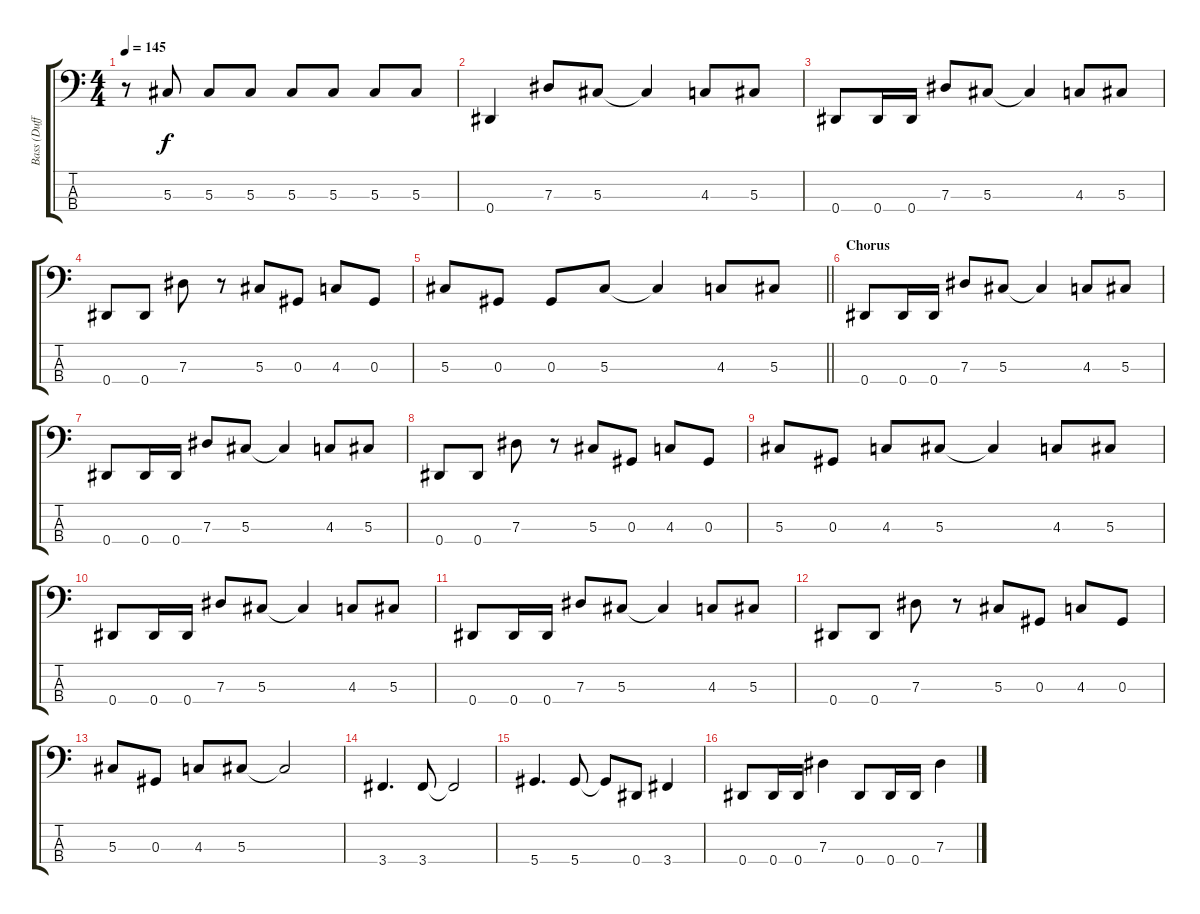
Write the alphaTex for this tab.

\track ("Bass (Duff)" "Bass (Duff") {instrument electricbasspick}
\staff {score tabs}
\tuning (Gb2 Db2 Ab1 Eb1) {hide}
\ts (4 4)
\tempo 145
\clef f4
\ks c
r.8{dy f} 5.3.8 5.3.8 5.3.8 5.3.8 5.3.8 5.3.8 5.3.8 |
0.4.4 7.3.8 5.3.8 5.3{t}.4 4.3.8 5.3.8 |
0.4.8 0.4.16 0.4.16 7.3.8 5.3.8 5.3{t}.4 4.3.8 5.3.8 |
0.4.8 0.4.8 7.3.8 r.8 5.3.8 0.3.8 4.3.8 0.3.8 |
\barLineRight lightlight
5.3.8 0.3.8 0.3.8 5.3.8 5.3{t}.4 4.3.8 5.3.8 |
\section ("" "Chorus")
0.4.8 0.4.16 0.4.16 7.3.8 5.3.8 5.3{t}.4 4.3.8 5.3.8 |
0.4.8 0.4.16 0.4.16 7.3.8 5.3.8 5.3{t}.4 4.3.8 5.3.8 |
0.4.8 0.4.8 7.3.8 r.8 5.3.8 0.3.8 4.3.8 0.3.8 |
5.3.8 0.3.8 4.3.8 5.3.8 5.3{t}.4 4.3.8 5.3.8 |
0.4.8 0.4.16 0.4.16 7.3.8 5.3.8 5.3{t}.4 4.3.8 5.3.8 |
0.4.8 0.4.16 0.4.16 7.3.8 5.3.8 5.3{t}.4 4.3.8 5.3.8 |
0.4.8 0.4.8 7.3.8 r.8 5.3.8 0.3.8 4.3.8 0.3.8 |
5.3.8 0.3.8 4.3.8 5.3.8 5.3{t}.2 |
3.4.4{d} 3.4.8 3.4{t}.2 |
5.4.4{d} 5.4.8 5.4{t}.8 0.4.8 3.4.4 |
0.4.8 0.4.16 0.4.16 7.3.4 0.4.8 0.4.16 0.4.16 7.3.4
